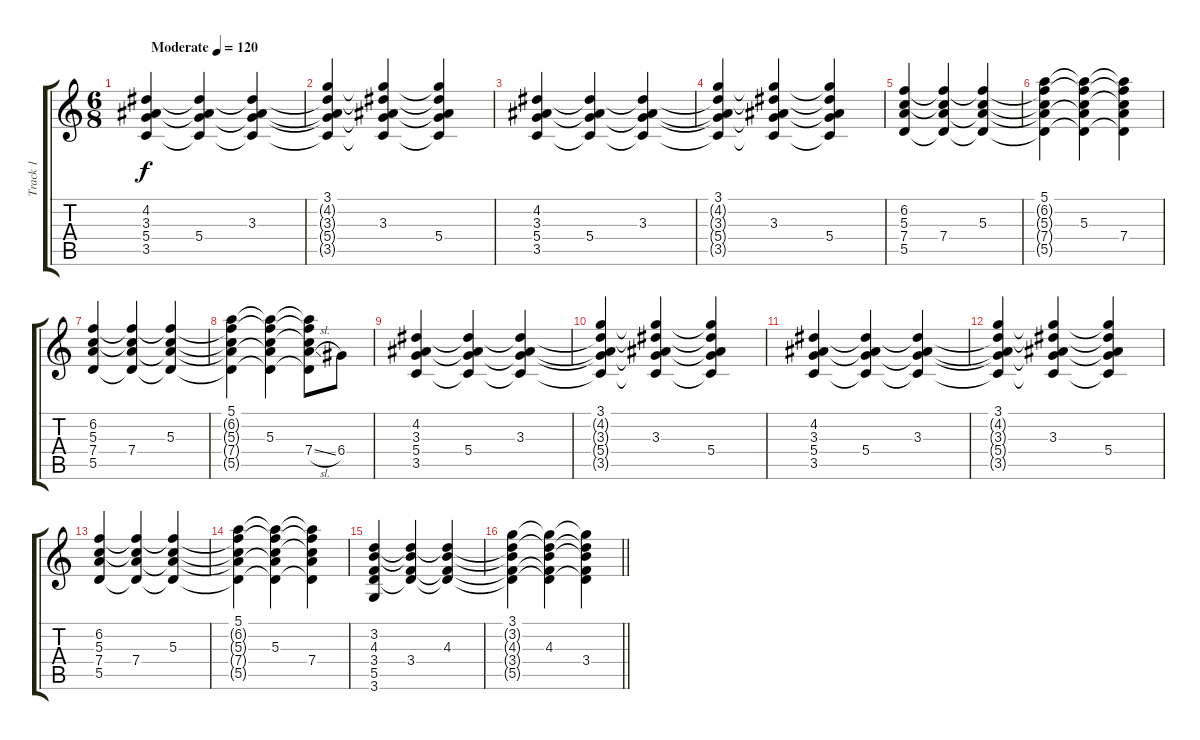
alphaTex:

\track ("Track 1" "Track 1") {instrument electricguitarjazz}
\staff {score tabs}
\tuning (E4 B3 G3 D3 A2 E2) {hide}
\ts (6 8)
\tempo (120 "Moderate")
\clef g2
\ks c
(4.2 3.3 5.4 3.5).4{dy f instrument electricguitarjazz} (4.2{t} 3.3{t} 5.4 3.5{t}).4 (4.2{t} 3.3 5.4{t} 3.5{t}).4 |
(3.1 4.2{t} 3.3{t} 5.4{t} 3.5{t}).4 (3.1{t} 4.2{t} 3.3 5.4{t} 3.5{t}).4 (3.1{t} 4.2{t} 3.3{t} 5.4 3.5{t}).4 |
(4.2 3.3 5.4 3.5).4 (4.2{t} 3.3{t} 5.4 3.5{t}).4 (4.2{t} 3.3 5.4{t} 3.5{t}).4 |
(3.1 4.2{t} 3.3{t} 5.4{t} 3.5{t}).4 (3.1{t} 4.2{t} 3.3 5.4{t} 3.5{t}).4 (3.1{t} 4.2{t} 3.3{t} 5.4 3.5{t}).4 |
(6.2 5.3 7.4 5.5).4 (6.2{t} 5.3{t} 7.4 5.5{t}).4 (6.2{t} 5.3 7.4{t} 5.5{t}).4 |
(5.1 6.2{t} 5.3{t} 7.4{t} 5.5{t}).4 (5.1{t} 6.2{t} 5.3 7.4{t} 5.5{t}).4 (5.1{t} 6.2{t} 5.3{t} 7.4 5.5{t}).4 |
(6.2 5.3 7.4 5.5).4 (6.2{t} 5.3{t} 7.4 5.5{t}).4 (6.2{t} 5.3 7.4{t} 5.5{t}).4 |
(5.1 6.2{t} 5.3{t} 7.4{t} 5.5{t}).4 (5.1{t} 6.2{t} 5.3 7.4{t} 5.5{t}).4 (5.1{t} 6.2{t} 5.3{t} 7.4{sl} 5.5{t}).8 6.4.8 |
(4.2 3.3 5.4 3.5).4 (4.2{t} 3.3{t} 5.4 3.5{t}).4 (4.2{t} 3.3 5.4{t} 3.5{t}).4 |
(3.1 4.2{t} 3.3{t} 5.4{t} 3.5{t}).4 (3.1{t} 4.2{t} 3.3 5.4{t} 3.5{t}).4 (3.1{t} 4.2{t} 3.3{t} 5.4 3.5{t}).4 |
(4.2 3.3 5.4 3.5).4 (4.2{t} 3.3{t} 5.4 3.5{t}).4 (4.2{t} 3.3 5.4{t} 3.5{t}).4 |
(3.1 4.2{t} 3.3{t} 5.4{t} 3.5{t}).4 (3.1{t} 4.2{t} 3.3 5.4{t} 3.5{t}).4 (3.1{t} 4.2{t} 3.3{t} 5.4 3.5{t}).4 |
(6.2 5.3 7.4 5.5).4 (6.2{t} 5.3{t} 7.4 5.5{t}).4 (6.2{t} 5.3 7.4{t} 5.5{t}).4 |
(5.1 6.2{t} 5.3{t} 7.4{t} 5.5{t}).4 (5.1{t} 6.2{t} 5.3 7.4{t} 5.5{t}).4 (5.1{t} 6.2{t} 5.3{t} 7.4 5.5{t}).4 |
(3.2 4.3 3.4 5.5 3.6).4 (3.2{t} 4.3{t} 3.4 5.5{t}).4 (3.2{t} 4.3 3.4{t} 5.5{t}).4 |
\barLineRight lightlight
(3.1 3.2{t} 4.3{t} 3.4{t} 5.5{t}).4 (3.1{t} 3.2{t} 4.3 3.4{t} 5.5{t}).4 (3.1{t} 3.2{t} 4.3{t} 3.4 5.5{t}).4
